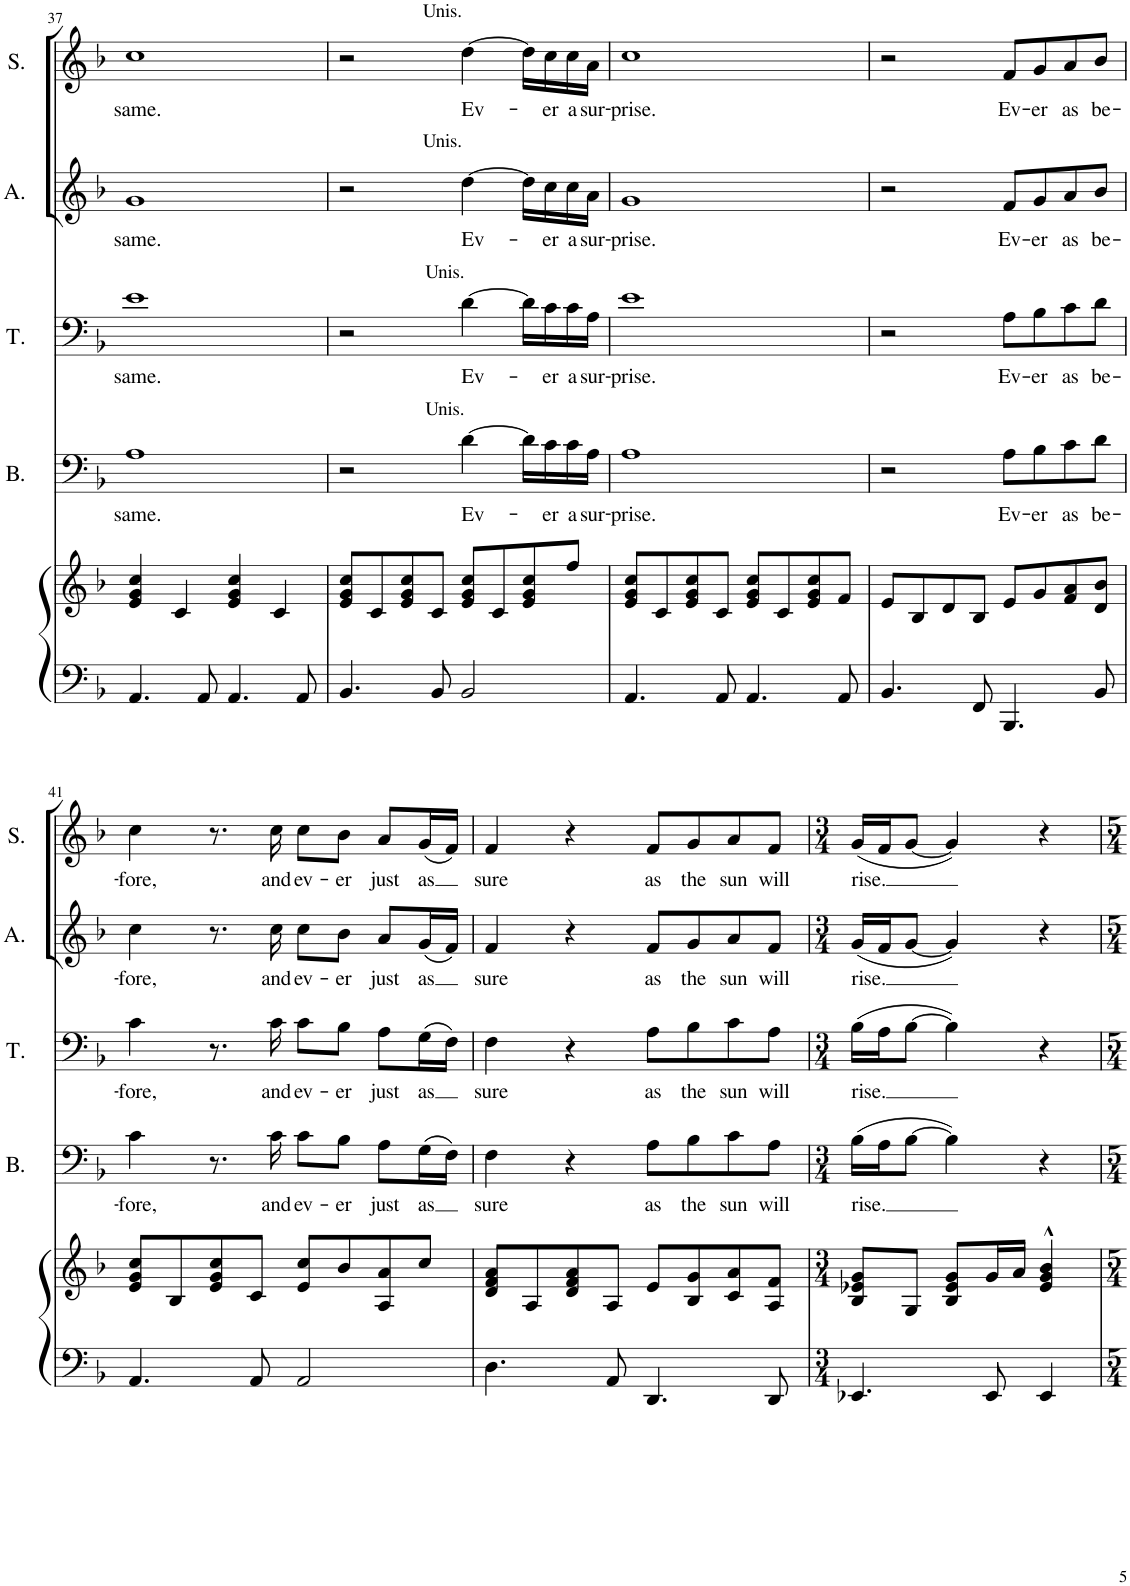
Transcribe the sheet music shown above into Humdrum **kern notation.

**kern	**kern	**kern	**text	**kern	**text	**kern	**text	**kern	**text
*part5	*part5	*part4	*part4	*part3	*part3	*part2	*part2	*part1	*part1
*staff6	*staff5	*staff4	*staff4	*staff3	*staff3	*staff2	*staff2	*staff1	*staff1
*I"Piano	*	*I"Bas	*	*I"Tenor	*	*I"Alt	*	*I"Sopr.	*
*I'Pno	*	*I'B.	*	*I'T.	*	*I'A.	*	*I'S.	*
!!LO:PB:g=z
*clefF4	*clefG2	*clefF4	*	*clefF4	*	*clefG2	*	*clefG2	*
*k[b-]	*k[b-]	*k[b-]	*	*k[b-]	*	*k[b-]	*	*k[b-]	*
*M4/4	*M4/4	*M4/4	*	*M4/4	*	*M4/4	*	*M4/4	*
=37	=37	=37	=37	=37	=37	=37	=37	=37	=37
!	!	!	!LO:LY:b	!	!LO:LY:b	!	!LO:LY:b	!	!LO:LY:b
4.AA/	4e/ 4g/ 4cc/	1A	same.	1e	same.	1g	same.	1cc	same.
.	4c/	.	.	.	.	.	.	.	.
8AA/	.	.	.	.	.	.	.	.	.
4.AA/	4e/ 4g/ 4cc/	.	.	.	.	.	.	.	.
.	4c/	.	.	.	.	.	.	.	.
8AA/	.	.	.	.	.	.	.	.	.
=38	=38	=38	=38	=38	=38	=38	=38	=38	=38
4.BB-/	8e/ 8g/ 8cc/L	2r	.	2r	.	2r	.	2r	.
.	8c/	.	.	.	.	.	.	.	.
.	8e/ 8g/ 8cc/	.	.	.	.	.	.	.	.
8BB-/	8c/J	.	.	.	.	.	.	.	.
!	!	!	!	!	!	!	!	!LO:TX:a:t=Unis.	!
!	!	!	!	!	!	!LO:TX:a:t=Unis.	!	!	!
!	!	!	!	!LO:TX:a:t=Unis.	!	!	!	!	!
!	!	!LO:TX:a:t=Unis.	!	!	!	!	!	!	!
!	!	!	!LO:LY:b	!	!LO:LY:b	!	!LO:LY:b	!	!LO:LY:b
2BB-/	8e/ 8g/ 8cc/L	[4d\	Ev-	[4d\	Ev-	[4dd\	Ev-	[4dd\	Ev-
.	8c/	.	.	.	.	.	.	.	.
.	8e/ 8g/ 8cc/	16d\LL]	.	16d\LL]	.	16dd\LL]	.	16dd\LL]	.
!	!	!	!LO:LY:b	!	!LO:LY:b	!	!LO:LY:b	!	!LO:LY:b
.	.	16c\	-er	16c\	-er	16cc\	-er	16cc\	-er
!	!	!	!LO:LY:b	!	!LO:LY:b	!	!LO:LY:b	!	!LO:LY:b
.	8ff/J	16c\	a	16c\	a	16cc\	a	16cc\	a
!	!	!	!LO:LY:b	!	!LO:LY:b	!	!LO:LY:b	!	!LO:LY:b
.	.	16A\JJ	sur-	16A\JJ	sur-	16a\JJ	sur-	16a\JJ	sur-
=39	=39	=39	=39	=39	=39	=39	=39	=39	=39
!	!	!	!LO:LY:b	!	!LO:LY:b	!	!LO:LY:b	!	!LO:LY:b
4.AA/	8e/ 8g/ 8cc/L	1A	-prise.	1e	-prise.	1g	-prise.	1cc	-prise.
.	8c/	.	.	.	.	.	.	.	.
.	8e/ 8g/ 8cc/	.	.	.	.	.	.	.	.
8AA/	8c/J	.	.	.	.	.	.	.	.
4.AA/	8e/ 8g/ 8cc/L	.	.	.	.	.	.	.	.
.	8c/	.	.	.	.	.	.	.	.
.	8e/ 8g/ 8cc/	.	.	.	.	.	.	.	.
8AA/	8f/J	.	.	.	.	.	.	.	.
=40	=40	=40	=40	=40	=40	=40	=40	=40	=40
4.BB-/	8e/L	2r	.	2r	.	2r	.	2r	.
.	8B-/	.	.	.	.	.	.	.	.
.	8d/	.	.	.	.	.	.	.	.
8FF/	8B-/J	.	.	.	.	.	.	.	.
!	!	!	!LO:LY:b	!	!LO:LY:b	!	!LO:LY:b	!	!LO:LY:b
4.BBB-/	8e/L	8A\L	Ev-	8A\L	Ev-	8f/L	Ev-	8f/L	Ev-
!	!	!	!LO:LY:b	!	!LO:LY:b	!	!LO:LY:b	!	!LO:LY:b
.	8g/	8B-\	-er	8B-\	-er	8g/	-er	8g/	-er
!	!	!	!LO:LY:b	!	!LO:LY:b	!	!LO:LY:b	!	!LO:LY:b
.	8f/ 8a/	8c\	as	8c\	as	8a/	as	8a/	as
!	!	!	!LO:LY:b	!	!LO:LY:b	!	!LO:LY:b	!	!LO:LY:b
8BB-/	8d/ 8b-/J	8d\J	be-	8d\J	be-	8b-/J	be-	8b-/J	be-
!!LO:LB:g=z
=41	=41	=41	=41	=41	=41	=41	=41	=41	=41
!	!	!	!LO:LY:b	!	!LO:LY:b	!	!LO:LY:b	!	!LO:LY:b
4.AA/	8e/ 8g/ 8cc/L	4c\	-fore,	4c\	-fore,	4cc\	-fore,	4cc\	-fore,
.	8B-/	.	.	.	.	.	.	.	.
.	8e/ 8g/ 8cc/	8.r	.	8.r	.	8.r	.	8.r	.
8AA/	8c/J	.	.	.	.	.	.	.	.
!	!	!	!LO:LY:b	!	!LO:LY:b	!	!LO:LY:b	!	!LO:LY:b
.	.	16c\	and	16c\	and	16cc\	and	16cc\	and
!	!	!	!LO:LY:b	!	!LO:LY:b	!	!LO:LY:b	!	!LO:LY:b
2AA/	8e/ 8cc/L	8c\L	ev-	8c\L	ev-	8cc\L	ev-	8cc\L	ev-
!	!	!	!LO:LY:b	!	!LO:LY:b	!	!LO:LY:b	!	!LO:LY:b
.	8b-/	8B-\J	-er	8B-\J	-er	8b-\J	-er	8b-\J	-er
!	!	!	!LO:LY:b	!	!LO:LY:b	!	!LO:LY:b	!	!LO:LY:b
.	8A/ 8a/	8A\L	just	8A\L	just	8a/L	just	8a/L	just
!	!	!	!LO:LY:b	!	!LO:LY:b	!	!LO:LY:b	!	!LO:LY:b
.	8cc/J	(16G\L	as	(16G\L	as	(16g/L	as	(16g/L	as
.	.	16F\JJ)	.	16F\JJ)	.	16f/JJ)	.	16f/JJ)	.
=42	=42	=42	=42	=42	=42	=42	=42	=42	=42
!	!	!	!LO:LY:b	!	!LO:LY:b	!	!LO:LY:b	!	!LO:LY:b
4.D\	8d/ 8f/ 8a/L	4F\	sure	4F\	sure	4f/	sure	4f/	sure
.	8A/	.	.	.	.	.	.	.	.
.	8d/ 8f/ 8a/	4r	.	4r	.	4r	.	4r	.
8AA/	8A/J	.	.	.	.	.	.	.	.
!	!	!	!LO:LY:b	!	!LO:LY:b	!	!LO:LY:b	!	!LO:LY:b
4.DD/	8e/L	8A\L	as	8A\L	as	8f/L	as	8f/L	as
!	!	!	!LO:LY:b	!	!LO:LY:b	!	!LO:LY:b	!	!LO:LY:b
.	8B-/ 8g/	8B-\	the	8B-\	the	8g/	the	8g/	the
!	!	!	!LO:LY:b	!	!LO:LY:b	!	!LO:LY:b	!	!LO:LY:b
.	8c/ 8a/	8c\	sun	8c\	sun	8a/	sun	8a/	sun
!	!	!	!LO:LY:b	!	!LO:LY:b	!	!LO:LY:b	!	!LO:LY:b
8DD/	8A/ 8f/J	8A\J	will	8A\J	will	8f/J	will	8f/J	will
=43	=43	=43	=43	=43	=43	=43	=43	=43	=43
*M3/4	*M3/4	*M3/4	*	*M3/4	*	*M3/4	*	*M3/4	*
!	!	!	!LO:LY:b	!	!LO:LY:b	!	!LO:LY:b	!	!LO:LY:b
4.EE-X/	8B-/ 8e-X/ 8g/L	(16B-\LL	rise.	(16B-\LL	rise.	(16g/LL	rise.	(16g/LL	rise.
.	.	16A\J	.	16A\J	.	16f/J	.	16f/J	.
.	8G/J	[8B-\J	.	[8B-\J	.	[8g/J	.	[8g/J	.
.	8B-/ 8e-/ 8g/L	4B-\])	.	4B-\])	.	4g/])	.	4g/])	.
8EE-/	16g/L	.	.	.	.	.	.	.	.
.	16a/JJ	.	.	.	.	.	.	.	.
4EE-/	4e-/^^ 4g/^^ 4b-/^^	4r	.	4r	.	4r	.	4r	.
=	=	=	=	=	=	=	=	=	=
*-	*-	*-	*-	*-	*-	*-	*-	*-	*-
